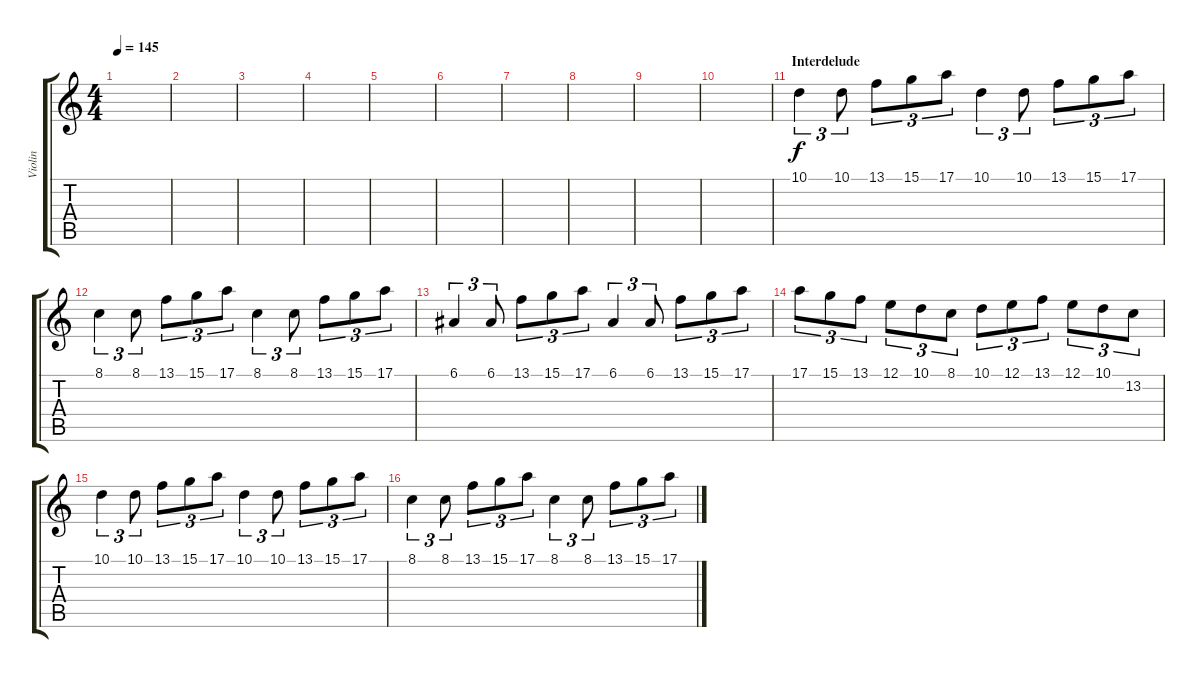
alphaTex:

\track ("Violin" "Violin") {instrument violin}
\staff {score tabs}
\tuning (E4 B3 G3 D3 A2 E2) {hide}
\ts (4 4)
\tempo 145
\clef g2
\ks c
|
|
|
|
|
|
|
|
|
|
\section ("" "Interdelude")
10.1.4{tu (3 2) volume 13} 10.1.8{tu (3 2)} 13.1.8{tu (3 2)} 15.1.8{tu (3 2)} 17.1.8{tu (3 2)} 10.1.4{tu (3 2)} 10.1.8{tu (3 2)} 13.1.8{tu (3 2)} 15.1.8{tu (3 2)} 17.1.8{tu (3 2)} |
8.1.4{tu (3 2)} 8.1.8{tu (3 2)} 13.1.8{tu (3 2)} 15.1.8{tu (3 2)} 17.1.8{tu (3 2)} 8.1.4{tu (3 2)} 8.1.8{tu (3 2)} 13.1.8{tu (3 2)} 15.1.8{tu (3 2)} 17.1.8{tu (3 2)} |
6.1.4{tu (3 2)} 6.1.8{tu (3 2)} 13.1.8{tu (3 2)} 15.1.8{tu (3 2)} 17.1.8{tu (3 2)} 6.1.4{tu (3 2)} 6.1.8{tu (3 2)} 13.1.8{tu (3 2)} 15.1.8{tu (3 2)} 17.1.8{tu (3 2)} |
17.1.8{tu (3 2)} 15.1.8{tu (3 2)} 13.1.8{tu (3 2)} 12.1.8{tu (3 2)} 10.1.8{tu (3 2)} 8.1.8{tu (3 2)} 10.1.8{tu (3 2)} 12.1.8{tu (3 2)} 13.1.8{tu (3 2)} 12.1.8{tu (3 2)} 10.1.8{tu (3 2)} 13.2.8{tu (3 2)} |
10.1.4{tu (3 2) volume 13} 10.1.8{tu (3 2)} 13.1.8{tu (3 2)} 15.1.8{tu (3 2)} 17.1.8{tu (3 2)} 10.1.4{tu (3 2)} 10.1.8{tu (3 2)} 13.1.8{tu (3 2)} 15.1.8{tu (3 2)} 17.1.8{tu (3 2)} |
8.1.4{tu (3 2)} 8.1.8{tu (3 2)} 13.1.8{tu (3 2)} 15.1.8{tu (3 2)} 17.1.8{tu (3 2)} 8.1.4{tu (3 2)} 8.1.8{tu (3 2)} 13.1.8{tu (3 2)} 15.1.8{tu (3 2)} 17.1.8{tu (3 2)}
